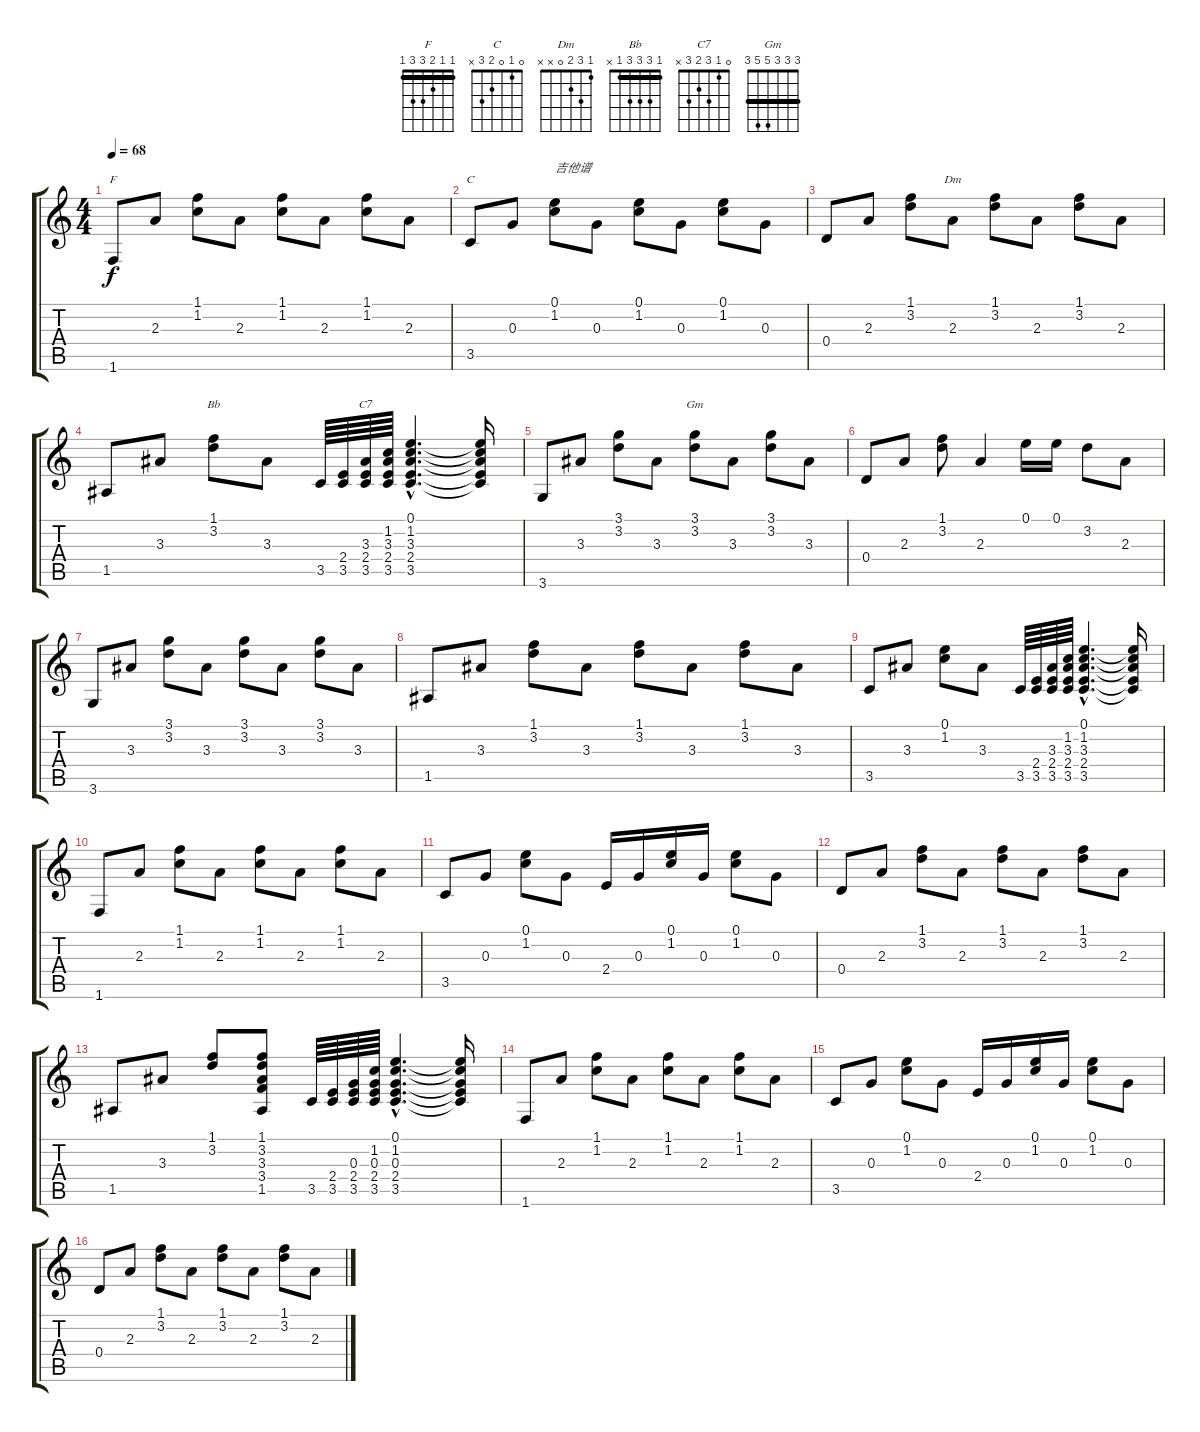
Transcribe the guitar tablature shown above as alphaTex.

\track "" {instrument acousticguitarnylon}
\staff {score tabs}
\tuning (E4 B3 G3 D3 A2 E2) {hide}
\chord ("F" 1 1 2 3 3 1) {barre 1}
\chord ("C" 0 1 0 2 3 x)
\chord ("Dm" 1 3 2 0 x x)
\chord ("Bb" 1 3 3 3 1 x) {barre 1}
\chord ("C7" 0 1 3 2 3 x)
\chord ("Gm" 3 3 3 5 5 3) {barre 3}
\ts (4 4)
\tempo 68
\clef g2
\ks c
1.6.8{ch "F" dy f} 2.3.8 (1.1 1.2).8 2.3.8 (1.1 1.2).8 2.3.8 (1.1 1.2).8 2.3.8 |
3.5.8{ch "C"} 0.3.8 (0.1 1.2).8{txt "吉他谱"} 0.3.8 (0.1 1.2).8 0.3.8 (0.1 1.2).8 0.3.8 |
0.4.8 2.3.8 (1.1 3.2).8 2.3.8{ch "Dm"} (1.1 3.2).8 2.3.8 (1.1 3.2).8 2.3.8 |
1.5.8 3.3.8 (1.1 3.2).8{ch "Bb"} 3.3.8 3.5.64 (2.4 3.5).64 (3.3 2.4 3.5).64{ch "C7"} (1.2 3.3 2.4 3.5).64 (0.1{hac} 1.2{hac} 3.3{hac} 2.4{hac} 3.5{hac}).4{d} (0.1{t} 1.2{t} 3.3{t} 2.4{t} 3.5{t}).16 |
3.6.8 3.3.8 (3.1 3.2).8 3.3.8 (3.1 3.2).8{ch "Gm"} 3.3.8 (3.1 3.2).8 3.3.8 |
0.4.8 2.3.8 (1.1 3.2).8 2.3.4 0.1.16 0.1.16 3.2.8 2.3.8 |
3.6.8 3.3.8 (3.1 3.2).8 3.3.8 (3.1 3.2).8 3.3.8 (3.1 3.2).8 3.3.8 |
1.5.8 3.3.8 (1.1 3.2).8 3.3.8 (1.1 3.2).8 3.3.8 (1.1 3.2).8 3.3.8 |
3.5.8 3.3.8 (0.1 1.2).8 3.3.8 3.5.64 (2.4 3.5).64 (3.3 2.4 3.5).64 (1.2 3.3 2.4 3.5).64 (0.1{hac} 1.2{hac} 3.3{hac} 2.4{hac} 3.5{hac}).4{d} (0.1{t} 1.2{t} 3.3{t} 2.4{t} 3.5{t}).16 |
1.6.8 2.3.8 (1.1 1.2).8 2.3.8 (1.1 1.2).8 2.3.8 (1.1 1.2).8 2.3.8 |
3.5.8 0.3.8 (0.1 1.2).8 0.3.8 2.4.16 0.3.16 (0.1 1.2).16 0.3.16 (0.1 1.2).8 0.3.8 |
0.4.8 2.3.8 (1.1 3.2).8 2.3.8 (1.1 3.2).8 2.3.8 (1.1 3.2).8 2.3.8 |
1.5.8 3.3.8 (1.1 3.2).8 (1.1 3.2 3.3 3.4 1.5).8 3.5.64 (2.4 3.5).64 (0.3 2.4 3.5).64 (1.2 0.3 2.4 3.5).64 (0.1{hac} 1.2{hac} 0.3{hac} 2.4{hac} 3.5{hac}).4{d} (0.1{t} 1.2{t} 0.3{t} 2.4{t} 3.5{t}).16 |
1.6.8 2.3.8 (1.1 1.2).8 2.3.8 (1.1 1.2).8 2.3.8 (1.1 1.2).8 2.3.8 |
3.5.8 0.3.8 (0.1 1.2).8 0.3.8 2.4.16 0.3.16 (0.1 1.2).16 0.3.16 (0.1 1.2).8 0.3.8 |
0.4.8 2.3.8 (1.1 3.2).8 2.3.8 (1.1 3.2).8 2.3.8 (1.1 3.2).8 2.3.8
